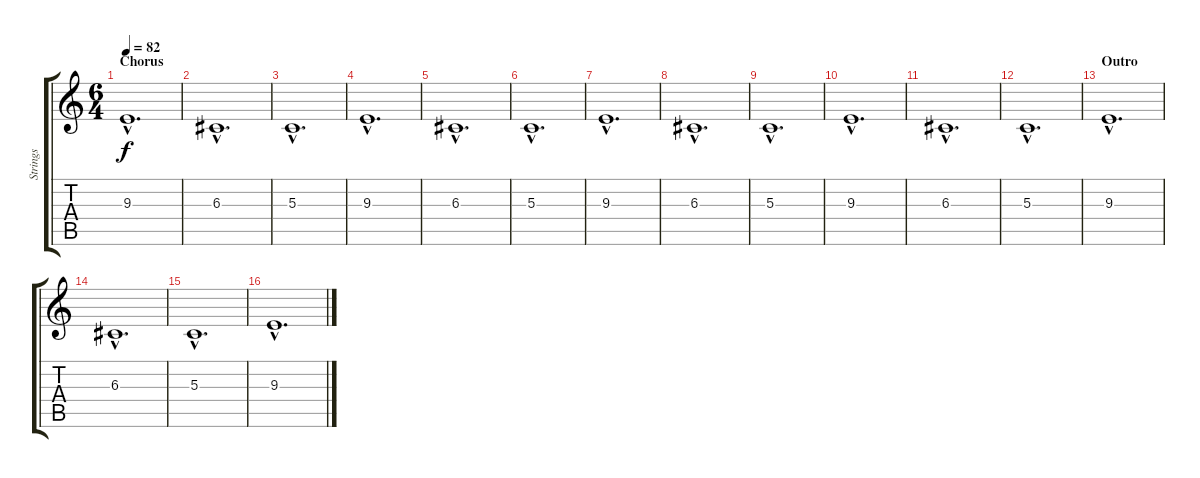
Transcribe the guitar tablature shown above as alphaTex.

\track ("Strings" "Strings") {instrument stringensemble1}
\staff {score tabs}
\tuning (E4 B3 G3 D3 A2 E2) {hide}
\ts (6 4)
\section ("" "Chorus")
\tempo 82
\clef g2
\ks c
9.3{hac}.1{d dy f} |
6.3{hac}.1{d} |
5.3{hac}.1{d} |
9.3{hac}.1{d} |
6.3{hac}.1{d} |
5.3{hac}.1{d} |
9.3{hac}.1{d} |
6.3{hac}.1{d} |
5.3{hac}.1{d} |
9.3{hac}.1{d} |
6.3{hac}.1{d} |
5.3{hac}.1{d} |
\section ("" "Outro")
9.3{hac}.1{d} |
6.3{hac}.1{d} |
5.3{hac}.1{d} |
9.3{hac}.1{d}
